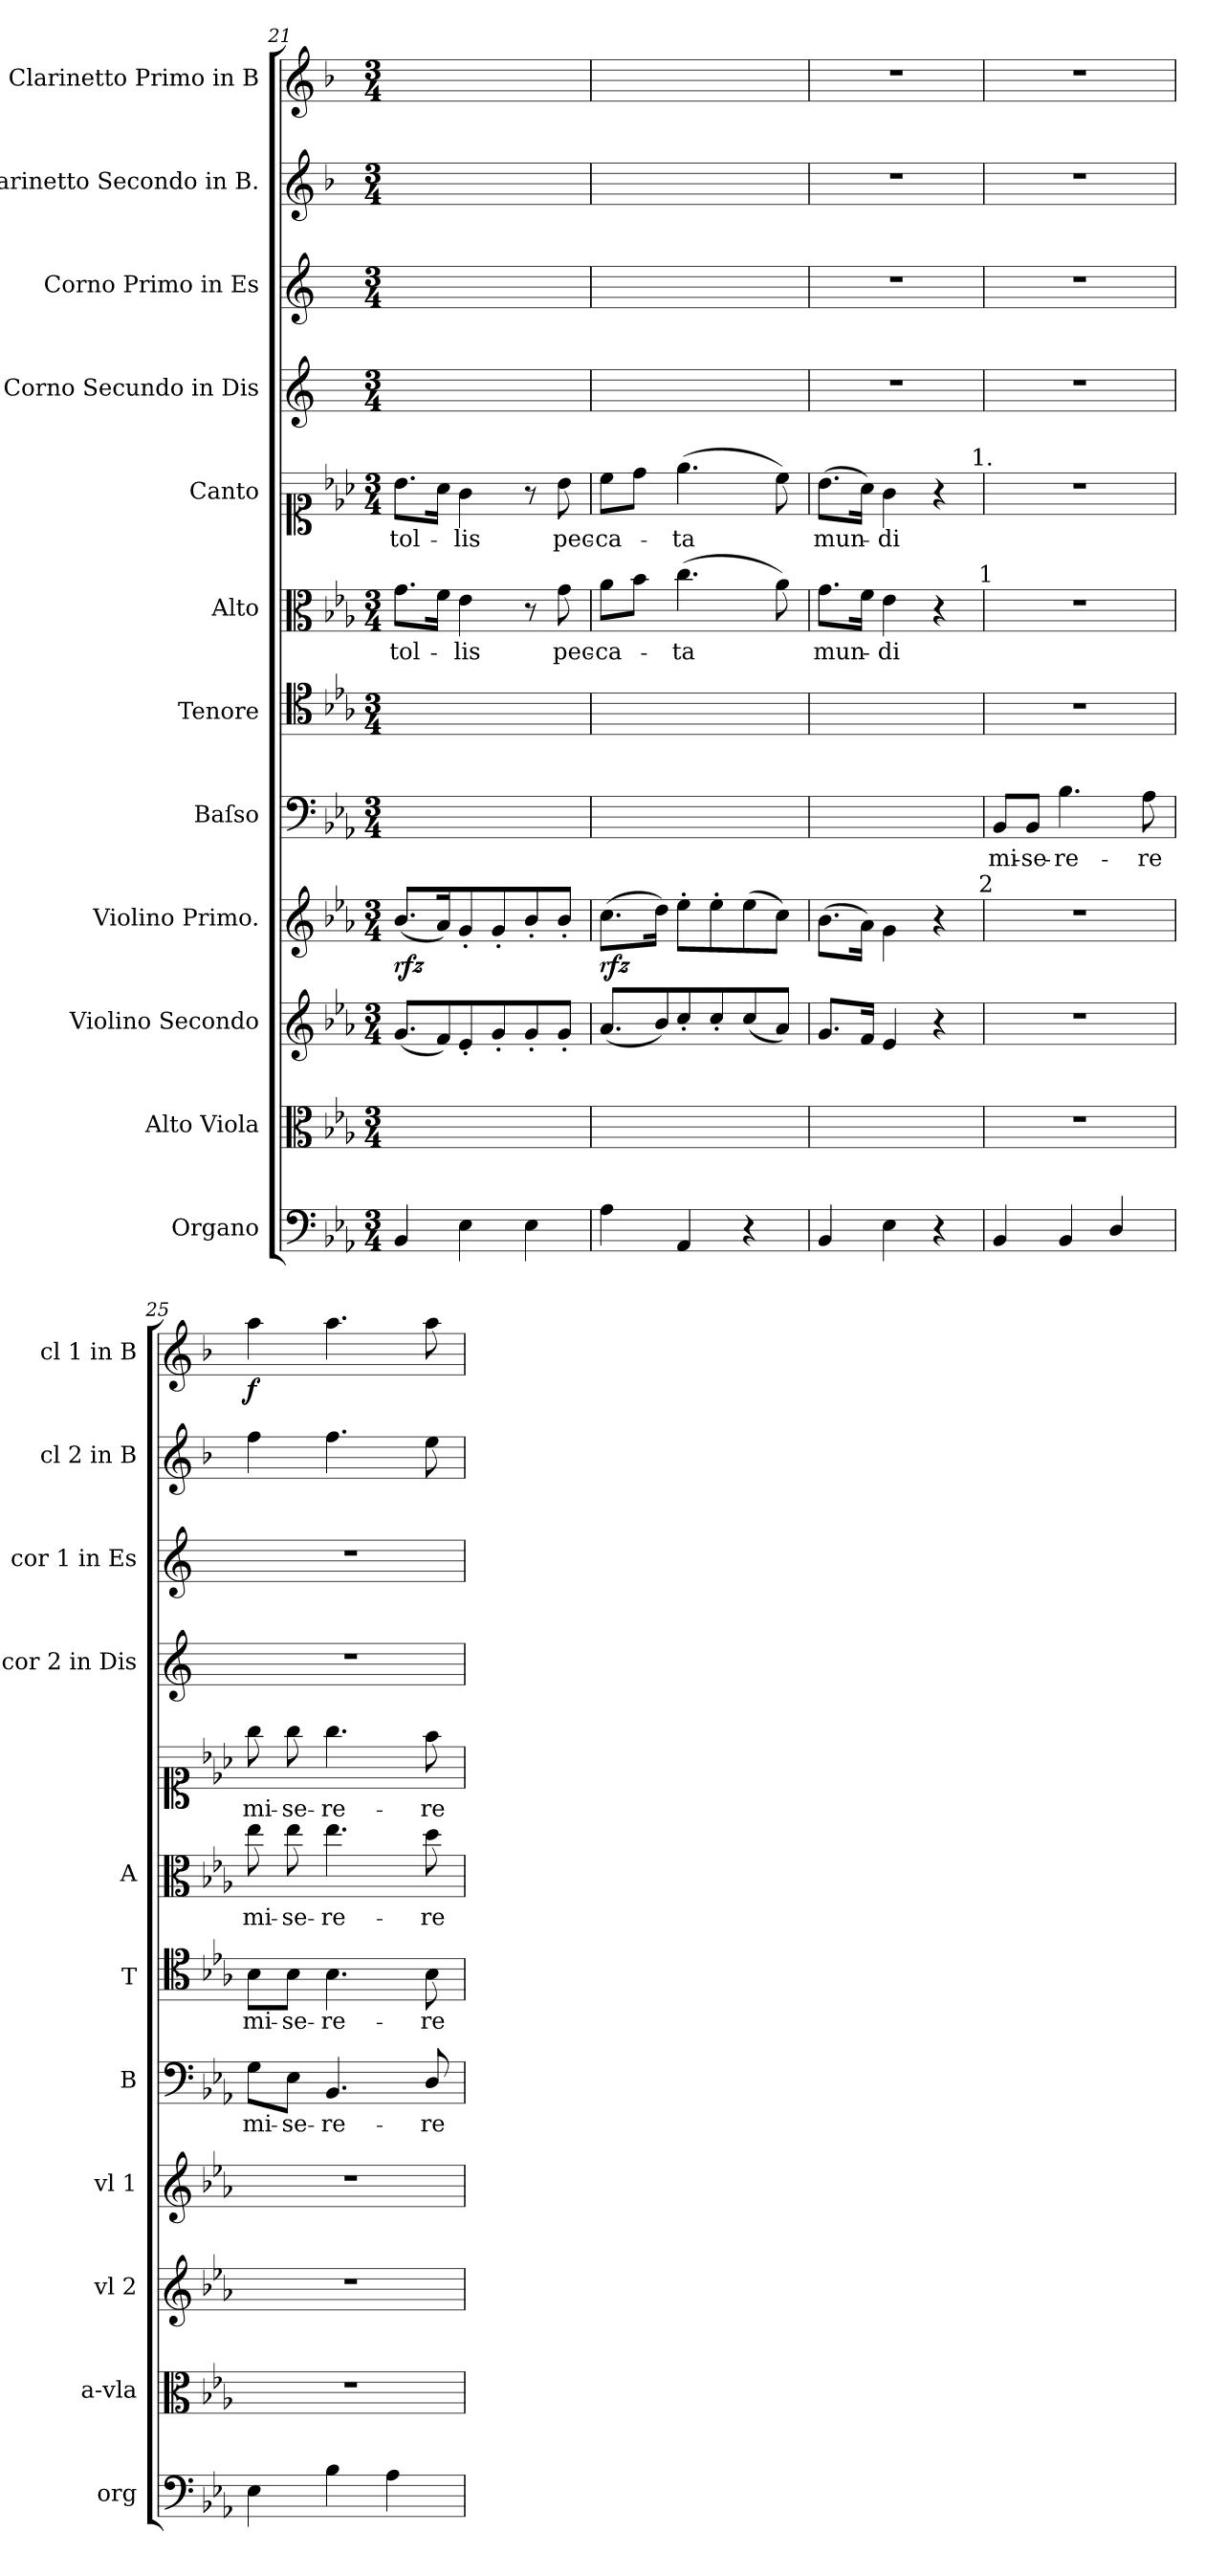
**kern	**kern	**kern	**kern	**dynam	**kern	**text	**kern	**text	**kern	**text	**kern	**text	**kern	**kern	**kern	**kern	**dynam
*part12	*part11	*part10	*part9	*part9	*part8	*part8	*part7	*part7	*part6	*part6	*part5	*part5	*part4	*part3	*part2	*part1	*part1
*staff12	*staff11	*staff10	*staff9	*staff9	*staff8	*staff8	*staff7	*staff7	*staff6	*staff6	*staff5	*staff5	*staff4	*staff3	*staff2	*staff1	*staff1
*I"Organo	*I"Alto Viola	*I"Violino Secondo	*I"Violino Primo.	*	*I"Baſso	*	*I"Tenore	*	*I"Alto	*	*I"Canto	*	*I"Corno Secundo in Dis	*I"Corno Primo in Es	*I"Clarinetto Secondo in B.	*I"Clarinetto Primo in B	*
*I'org	*I'a-vla	*I'vl 2	*I'vl 1	*	*I'B	*	*I'T	*	*I'A	*	*	*	*I'cor 2 in Dis	*I'cor 1 in Es	*I'cl 2 in B	*I'cl 1 in B	*
*clefF4	*clefC3	*clefG2	*clefG2	*	*clefF4	*	*clefC4	*	*clefC3	*	*clefC1	*	*clefG2	*clefG2	*clefG2	*clefG2	*
*	*	*	*	*	*	*	*	*	*	*	*	*	*ITrd5c9	*ITrd5c9	*ITrd1c2	*ITrd1c2	*
*k[b-e-a-]	*k[b-e-a-]	*k[b-e-a-]	*k[b-e-a-]	*	*k[b-e-a-]	*	*k[b-e-a-]	*	*k[b-e-a-]	*	*k[b-e-a-]	*	*k[b-e-a-]	*k[b-e-a-]	*k[b-e-a-]	*k[b-e-a-]	*
*c:	*c:	*c:	*c:	*	*c:	*	*c:	*	*c:	*	*c:	*	*c:	*c:	*c:	*c:	*
*M3/4	*M3/4	*M3/4	*M3/4	*	*M3/4	*	*M3/4	*	*M3/4	*	*M3/4	*	*M3/4	*M3/4	*M3/4	*M3/4	*
=21	=21	=21	=21	=21	=21	=21	=21	=21	=21	=21	=21	=21	=21	=21	=21	=21	=21
!	!	!	!	!LO:DY:b	!	!	!	!	!	!	!	!	!	!	!	!	!
4BB-/	2.ryy	(8.g/L	(8.b-/L	rfz	2.ryy	.	2.ryy	.	8.g\L	tol-	8.b-\L	tol-	2.ryy	2.ryy	2.ryy	2.ryy	.
!	!	!LO:N:vis=8	!	!	!	!	!	!	!	!	!	!	!	!	!	!	!
.	.	16f/)	16a-/K)	.	.	.	.	.	16f\Jk	.	16a-\Jk	.	.	.	.	.	.
4E-\	.	8e-'/	8g'/	.	.	.	.	.	4e-\	-lis	4g\	-lis	.	.	.	.	.
.	.	8g'/	8g'/	.	.	.	.	.	.	.	.	.	.	.	.	.	.
4E-\	.	8g'/	8b-'/	.	.	.	.	.	8r	.	8r	.	.	.	.	.	.
.	.	8g'/J	8b-'/J	.	.	.	.	.	8g\	pec-	8b-\	pec-	.	.	.	.	.
=22	=22	=22	=22	=22	=22	=22	=22	=22	=22	=22	=22	=22	=22	=22	=22	=22	=22
!	!	!	!	!LO:DY:b	!	!	!	!	!	!	!	!	!	!	!	!	!
4A-\	2.ryy	(8.a-/L	(8.cc\L	rfz	2.ryy	.	2.ryy	.	8a-\L	-ca-	8cc\L	-ca-	2.ryy	2.ryy	2.ryy	2.ryy	.
.	.	.	.	.	.	.	.	.	8b-\J	.	8dd\J	.	.	.	.	.	.
!	!	!LO:N:vis=8	!	!	!	!	!	!	!	!	!	!	!	!	!	!	!
.	.	16b-/)	16dd\Jk)	.	.	.	.	.	.	.	.	.	.	.	.	.	.
4AA-/	.	8cc'/	8ee-'\L	.	.	.	.	.	(4.cc\	-ta	(4.ee-\	-ta	.	.	.	.	.
.	.	8cc'/	8ee-'\	.	.	.	.	.	.	.	.	.	.	.	.	.	.
4r	.	(8cc/	(8ee-\	.	.	.	.	.	.	.	.	.	.	.	.	.	.
.	.	8a-/J)	8cc\J)	.	.	.	.	.	8a-\)	.	8cc\)	.	.	.	.	.	.
=23	=23	=23	=23	=23	=23	=23	=23	=23	=23	=23	=23	=23	=23	=23	=23	=23	=23
4BB-/	2.ryy	8.g/L	(8.b-\L	.	2.ryy	.	2.ryy	.	8.g\L	mun-	(8.b-\L	mun-	2.r	2.r	2.r	2.r	.
.	.	16f/Jk	16a-\Jk)	.	.	.	.	.	16f\Jk	.	16a-\Jk)	.	.	.	.	.	.
4E-\	.	4e-/	4g\	.	.	.	.	.	4e-\	-di	4g\	-di	.	.	.	.	.
4r	.	4r	4r	.	.	.	.	.	4r	.	4r	.	.	.	.	.	.
=24	=24	=24	=24	=24	=24	=24	=24	=24	=24	=24	=24	=24	=24	=24	=24	=24	=24
!	!	!	!	!	!	!	!	!	!	!	!LO:TX:a:rj:t=1.	!	!	!	!	!	!
!	!	!	!	!	!	!	!	!	!LO:TX:a:rj:t=1	!	!	!	!	!	!	!	!
!	!	!	!LO:TX:a:rj:t=2	!	!	!	!	!	!	!	!	!	!	!	!	!	!
4BB-/	2.r	2.r	2.r	.	8BB-/L	mi-	2.r	.	2.r	.	2.r	.	2.r	2.r	2.r	2.r	.
.	.	.	.	.	8BB-/J	-se-	.	.	.	.	.	.	.	.	.	.	.
4BB-/	.	.	.	.	4.B-\	-re-	.	.	.	.	.	.	.	.	.	.	.
4D/	.	.	.	.	.	.	.	.	.	.	.	.	.	.	.	.	.
.	.	.	.	.	8A-\	-re	.	.	.	.	.	.	.	.	.	.	.
=25	=25	=25	=25	=25	=25	=25	=25	=25	=25	=25	=25	=25	=25	=25	=25	=25	=25
4E-\	2.r	2.r	2.r	.	8G\L	mi-	8B-\L	mi-	8ee-\	mi-	8gg\	mi-	2.r	2.r	4ee-\	4gg\	f
.	.	.	.	.	8E-\J	-se-	8B-\J	-se-	8ee-\	-se-	8gg\	-se-	.	.	.	.	.
4B-\	.	.	.	.	4.BB-/	-re-	4.B-\	-re-	4.ee-\	-re-	4.gg\	-re-	.	.	4.ee-\	4.gg\	.
4A-\	.	.	.	.	.	.	.	.	.	.	.	.	.	.	.	.	.
.	.	.	.	.	8D/	-re	8B-\	-re	8dd\	-re	8ff\	-re	.	.	8dd\	8gg\	.
=	=	=	=	=	=	=	=	=	=	=	=	=	=	=	=	=	=
*-	*-	*-	*-	*-	*-	*-	*-	*-	*-	*-	*-	*-	*-	*-	*-	*-	*-
